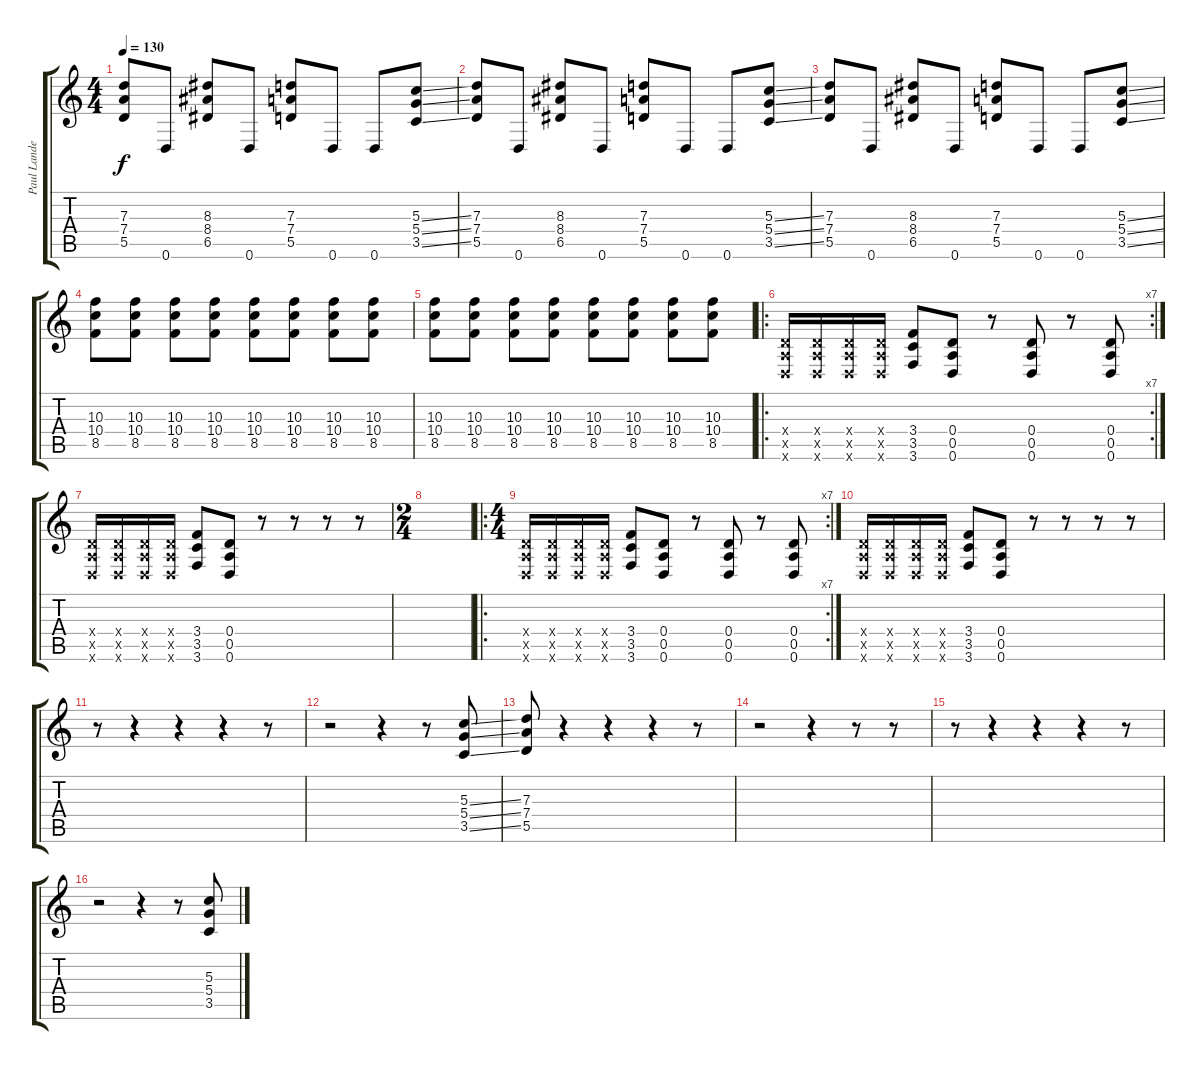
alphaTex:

\track ("Paul Landers" "Paul Lande") {instrument distortionguitar}
\staff {score tabs}
\tuning (E4 B3 G3 D3 A2 D2) {hide}
\ts (4 4)
\tempo 130
\clef g2
\ks c
(7.3 7.4 5.5).8{dy f} 0.6.8 (8.3 8.4 6.5).8 0.6.8 (7.3 7.4 5.5).8 0.6.8 0.6.8 (5.3{ss} 5.4{ss} 3.5{ss}).8 |
(7.3 7.4 5.5).8 0.6.8 (8.3 8.4 6.5).8 0.6.8 (7.3 7.4 5.5).8 0.6.8 0.6.8 (5.3{ss} 5.4{ss} 3.5{ss}).8 |
(7.3 7.4 5.5).8 0.6.8 (8.3 8.4 6.5).8 0.6.8 (7.3 7.4 5.5).8 0.6.8 0.6.8 (5.3{ss} 5.4{ss} 3.5{ss}).8 |
(10.3 10.4 8.5).8 (10.3 10.4 8.5).8 (10.3 10.4 8.5).8 (10.3 10.4 8.5).8 (10.3 10.4 8.5).8 (10.3 10.4 8.5).8 (10.3 10.4 8.5).8 (10.3 10.4 8.5).8 |
(10.3 10.4 8.5).8 (10.3 10.4 8.5).8 (10.3 10.4 8.5).8 (10.3 10.4 8.5).8 (10.3 10.4 8.5).8 (10.3 10.4 8.5).8 (10.3 10.4 8.5).8 (10.3 10.4 8.5).8 |
\ro
\rc 7
(0.4{x} 0.5{x} 0.6{x}).16 (0.4{x} 0.5{x} 0.6{x}).16 (0.4{x} 0.5{x} 0.6{x}).16 (0.4{x} 0.5{x} 0.6{x}).16 (3.4 3.5 3.6).8 (0.4 0.5 0.6).8 r.8 (0.4 0.5 0.6).8 r.8 (0.4 0.5 0.6).8 |
(0.4{x} 0.5{x} 0.6{x}).16 (0.4{x} 0.5{x} 0.6{x}).16 (0.4{x} 0.5{x} 0.6{x}).16 (0.4{x} 0.5{x} 0.6{x}).16 (3.4 3.5 3.6).8 (0.4 0.5 0.6).8 r.8 r.8 r.8 r.8 |
\ts (2 4)
|
\ro
\rc 7
\ts (4 4)
(0.4{x} 0.5{x} 0.6{x}).16 (0.4{x} 0.5{x} 0.6{x}).16 (0.4{x} 0.5{x} 0.6{x}).16 (0.4{x} 0.5{x} 0.6{x}).16 (3.4 3.5 3.6).8 (0.4 0.5 0.6).8 r.8 (0.4 0.5 0.6).8 r.8 (0.4 0.5 0.6).8 |
(0.4{x} 0.5{x} 0.6{x}).16 (0.4{x} 0.5{x} 0.6{x}).16 (0.4{x} 0.5{x} 0.6{x}).16 (0.4{x} 0.5{x} 0.6{x}).16 (3.4 3.5 3.6).8 (0.4 0.5 0.6).8 r.8 r.8 r.8 r.8 |
r.8 r.4 r.4 r.4 r.8 |
r.2 r.4 r.8 (5.3{ss} 5.4{ss} 3.5{ss}).8 |
(7.3 7.4 5.5).8 r.4 r.4 r.4 r.8 |
r.2 r.4 r.8 r.8 |
r.8 r.4 r.4 r.4 r.8 |
r.2 r.4 r.8 (5.3{ss} 5.4{ss} 3.5{ss}).8
